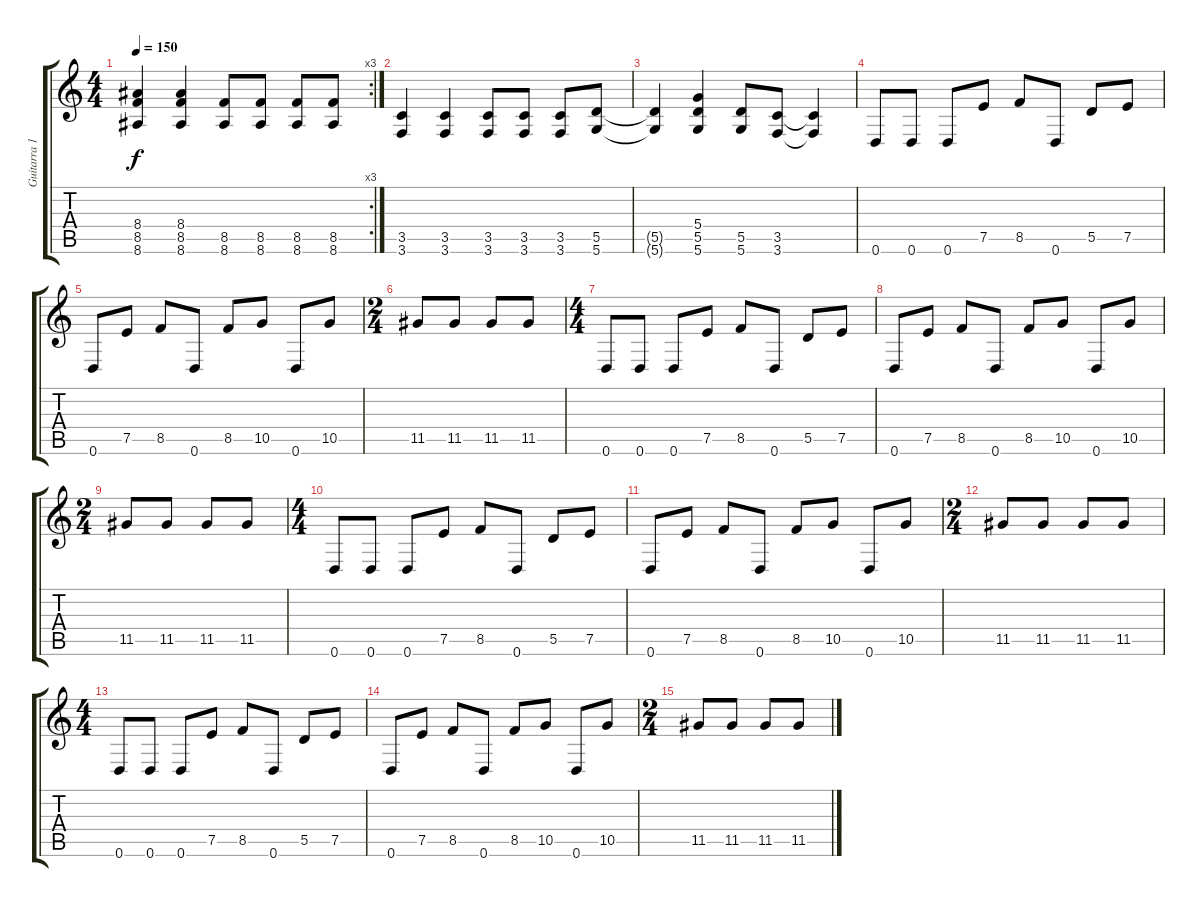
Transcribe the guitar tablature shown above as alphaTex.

\track ("Guitarra 1" "Guitarra 1") {instrument distortionguitar}
\staff {score tabs}
\tuning (E4 B3 G3 D3 A2 D2) {hide}
\rc 3
\ts (4 4)
\tempo 150
\clef g2
\ks c
(8.4{t} 8.5{t} 8.6{t}).4{dy f} (8.4 8.5 8.6).4 (8.5 8.6).8 (8.5 8.6).8 (8.5 8.6).8 (8.5 8.6).8 |
(3.5 3.6).4 (3.5 3.6).4 (3.5 3.6).8 (3.5 3.6).8 (3.5 3.6).8 (5.5 5.6).8 |
(5.5{t} 5.6{t}).4 (5.4 5.5 5.6).4 (5.5 5.6).8 (3.5 3.6).8 (3.5{t} 3.6{t}).4 |
0.6.8 0.6.8 0.6.8 7.5.8 8.5.8 0.6.8 5.5.8 7.5.8 |
0.6.8 7.5.8 8.5.8 0.6.8 8.5.8 10.5.8 0.6.8 10.5.8 |
\ts (2 4)
11.5.8 11.5.8 11.5.8 11.5.8 |
\ts (4 4)
0.6.8 0.6.8 0.6.8 7.5.8 8.5.8 0.6.8 5.5.8 7.5.8 |
0.6.8 7.5.8 8.5.8 0.6.8 8.5.8 10.5.8 0.6.8 10.5.8 |
\ts (2 4)
11.5.8 11.5.8 11.5.8 11.5.8 |
\ts (4 4)
0.6.8 0.6.8 0.6.8 7.5.8 8.5.8 0.6.8 5.5.8 7.5.8 |
0.6.8 7.5.8 8.5.8 0.6.8 8.5.8 10.5.8 0.6.8 10.5.8 |
\ts (2 4)
11.5.8 11.5.8 11.5.8 11.5.8 |
\ts (4 4)
0.6.8 0.6.8 0.6.8 7.5.8 8.5.8 0.6.8 5.5.8 7.5.8 |
0.6.8 7.5.8 8.5.8 0.6.8 8.5.8 10.5.8 0.6.8 10.5.8 |
\ts (2 4)
11.5.8 11.5.8 11.5.8 11.5.8
